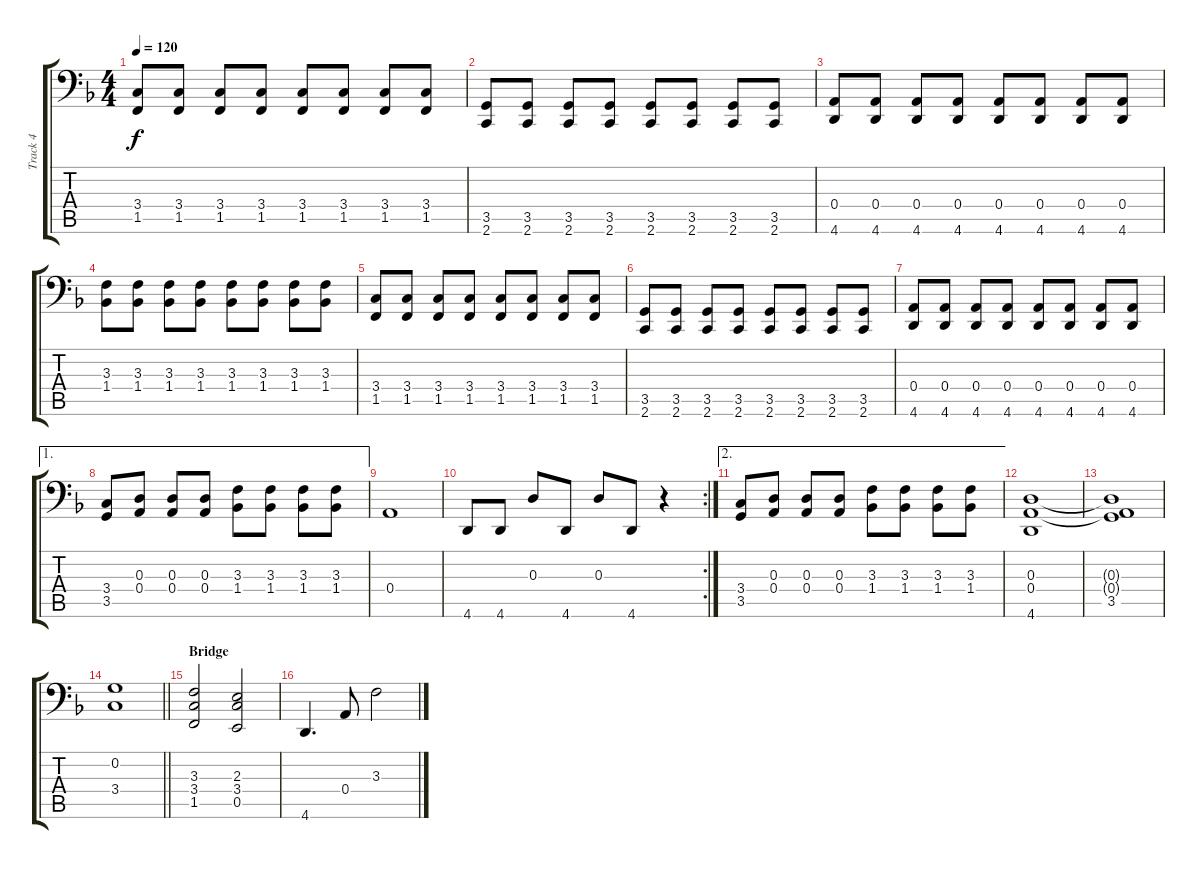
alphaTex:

\track ("Track 4" "Track 4") {instrument electricbassfinger}
\staff {score tabs}
\tuning (C3 G2 D2 A1 E1 Bb0) {hide}
\ts (4 4)
\tempo 120
\clef f4
\ks f
(3.4 1.5).8{dy f} (3.4 1.5).8 (3.4 1.5).8 (3.4 1.5).8 (3.4 1.5).8 (3.4 1.5).8 (3.4 1.5).8 (3.4 1.5).8 |
(3.5 2.6).8 (3.5 2.6).8 (3.5 2.6).8 (3.5 2.6).8 (3.5 2.6).8 (3.5 2.6).8 (3.5 2.6).8 (3.5 2.6).8 |
(0.4 4.6).8 (0.4 4.6).8 (0.4 4.6).8 (0.4 4.6).8 (0.4 4.6).8 (0.4 4.6).8 (0.4 4.6).8 (0.4 4.6).8 |
(3.3 1.4).8 (3.3 1.4).8 (3.3 1.4).8 (3.3 1.4).8 (3.3 1.4).8 (3.3 1.4).8 (3.3 1.4).8 (3.3 1.4).8 |
(3.4 1.5).8 (3.4 1.5).8 (3.4 1.5).8 (3.4 1.5).8 (3.4 1.5).8 (3.4 1.5).8 (3.4 1.5).8 (3.4 1.5).8 |
(3.5 2.6).8 (3.5 2.6).8 (3.5 2.6).8 (3.5 2.6).8 (3.5 2.6).8 (3.5 2.6).8 (3.5 2.6).8 (3.5 2.6).8 |
(0.4 4.6).8 (0.4 4.6).8 (0.4 4.6).8 (0.4 4.6).8 (0.4 4.6).8 (0.4 4.6).8 (0.4 4.6).8 (0.4 4.6).8 |
\ae 1
(3.4 3.5).8 (0.3 0.4).8 (0.3 0.4).8 (0.3 0.4).8 (3.3 1.4).8 (3.3 1.4).8 (3.3 1.4).8 (3.3 1.4).8 |
0.4.1 |
\rc 2
4.6.8 4.6.8 0.3.8 4.6.8 0.3.8 4.6.8 r.4 |
\ae 2
(3.4 3.5).8 (0.3 0.4).8 (0.3 0.4).8 (0.3 0.4).8 (3.3 1.4).8 (3.3 1.4).8 (3.3 1.4).8 (3.3 1.4).8 |
(0.3 0.4 4.6).1 |
(0.3{t} 0.4{t} 3.5).1 |
\barLineRight lightlight
(0.2 3.4).1 |
\section ("" "Bridge")
(3.3 3.4 1.5).2 (2.3 3.4 0.5).2 |
4.6.4{d} 0.4.8 3.3.2
